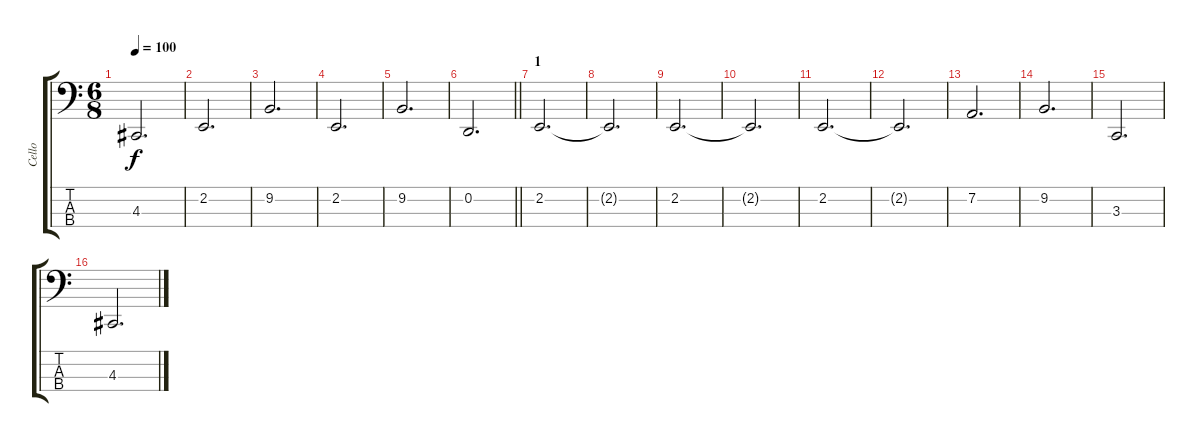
\track ("Cello" "Cello") {instrument cello}
\staff {score tabs}
\tuning (G2 D2 A1 E1) {hide}
\ts (6 8)
\tempo 100
\clef f4
\ks c
4.3.2{d dy f} |
2.2.2{d} |
9.2.2{d} |
2.2.2{d} |
9.2.2{d} |
\barLineRight lightlight
0.2.2{d} |
\section ("" "1")
2.2.2{d} |
2.2{t}.2{d} |
2.2.2{d} |
2.2{t}.2{d} |
2.2.2{d} |
2.2{t}.2{d} |
7.2.2{d} |
9.2.2{d} |
3.3.2{d} |
4.3.2{d}
